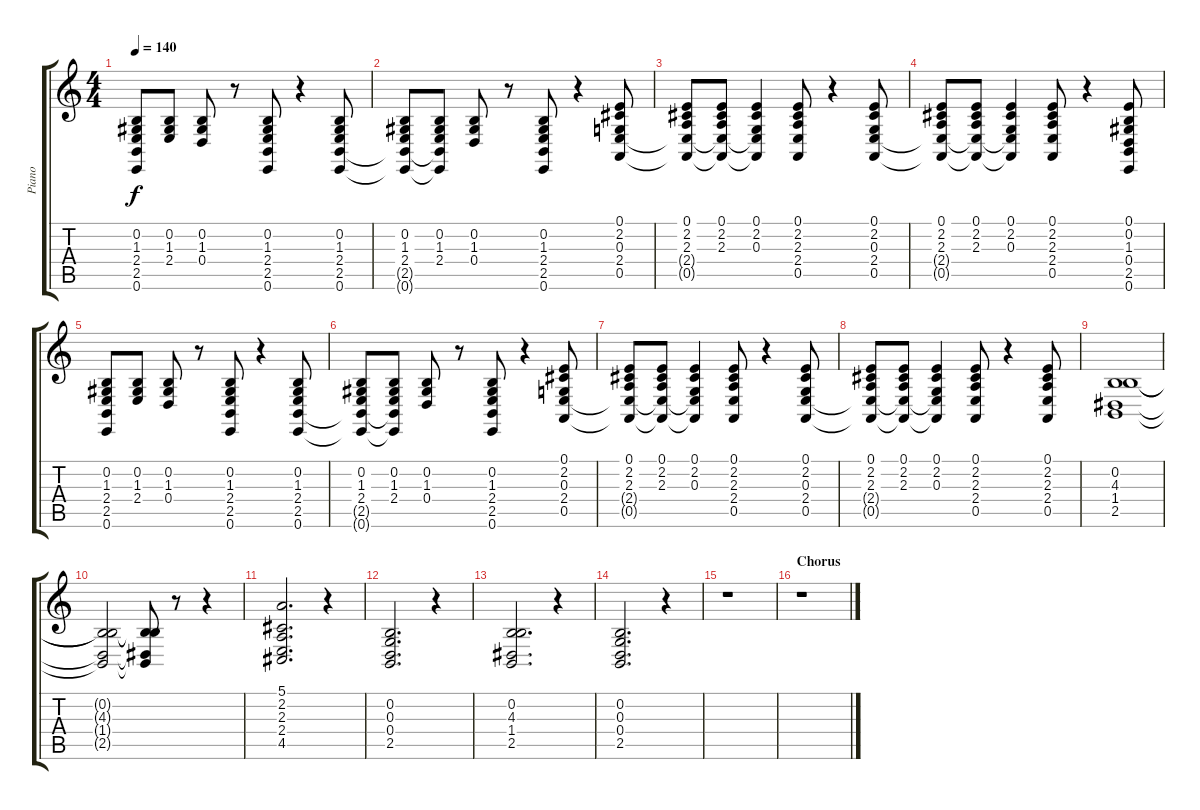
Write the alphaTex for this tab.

\track ("Piano" "Piano") {instrument electricgrandpiano}
\staff {score tabs}
\tuning (E4 B3 G3 D3 A2 E2) {hide}
\ts (4 4)
\tempo 140
\clef g2
\ks c
(0.2 1.3 2.4 2.5 0.6).8{dy f} (0.2 1.3 2.4).8 (0.2 1.3 0.4).8 r.8 (0.2 1.3 2.4 2.5 0.6).8 r.4 (0.2 1.3 2.4 2.5 0.6).8 |
(0.2 1.3 2.4 2.5{t} 0.6{t}).8 (0.2 1.3 2.4 2.5{t} 0.6{t}).8 (0.2 1.3 0.4).8 r.8 (0.2 1.3 2.4 2.5 0.6).8 r.4 (0.1 2.2 0.3 2.4 0.5).8 |
(0.1 2.2 2.3 2.4{t} 0.5{t}).8 (0.1 2.2 2.3 2.4{t} 0.5{t}).8 (0.1 2.2 0.3 2.4{t} 0.5{t}).4 (0.1 2.2 2.3 2.4 0.5).8 r.4 (0.1 2.2 0.3 2.4 0.5).8 |
(0.1 2.2 2.3 2.4{t} 0.5{t}).8 (0.1 2.2 2.3 2.4{t} 0.5{t}).8 (0.1 2.2 0.3 2.4{t} 0.5{t}).4 (0.1 2.2 2.3 2.4 0.5).8 r.4 (0.1 0.2 1.3 0.4 2.5 0.6).8 |
(0.2 1.3 2.4 2.5 0.6).8 (0.2 1.3 2.4).8 (0.2 1.3 0.4).8 r.8 (0.2 1.3 2.4 2.5 0.6).8 r.4 (0.2 1.3 2.4 2.5 0.6).8 |
(0.2 1.3 2.4 2.5{t} 0.6{t}).8 (0.2 1.3 2.4 2.5{t} 0.6{t}).8 (0.2 1.3 0.4).8 r.8 (0.2 1.3 2.4 2.5 0.6).8 r.4 (0.1 2.2 0.3 2.4 0.5).8 |
(0.1 2.2 2.3 2.4{t} 0.5{t}).8 (0.1 2.2 2.3 2.4{t} 0.5{t}).8 (0.1 2.2 0.3 2.4{t} 0.5{t}).4 (0.1 2.2 2.3 2.4 0.5).8 r.4 (0.1 2.2 0.3 2.4 0.5).8 |
(0.1 2.2 2.3 2.4{t} 0.5{t}).8 (0.1 2.2 2.3 2.4{t} 0.5{t}).8 (0.1 2.2 0.3 2.4{t} 0.5{t}).4 (0.1 2.2 2.3 2.4 0.5).8 r.4 (0.1 2.2 2.3 2.4 0.5).8 |
(0.2 4.3 1.4 2.5).1 |
(0.2{t} 4.3{t} 1.4{t} 2.5{t}).2 (0.2{t} 4.3{t} 1.4{t} 2.5{t}).8 r.8 r.4 |
(5.1 2.2 2.3 2.4 4.5).2{d} r.4 |
(0.2 0.3 0.4 2.5).2{d} r.4 |
(0.2 4.3 1.4 2.5).2{d} r.4 |
(0.2 0.3 0.4 2.5).2{d} r.4 |
r.1 |
\section ("" "Chorus")
r.1
